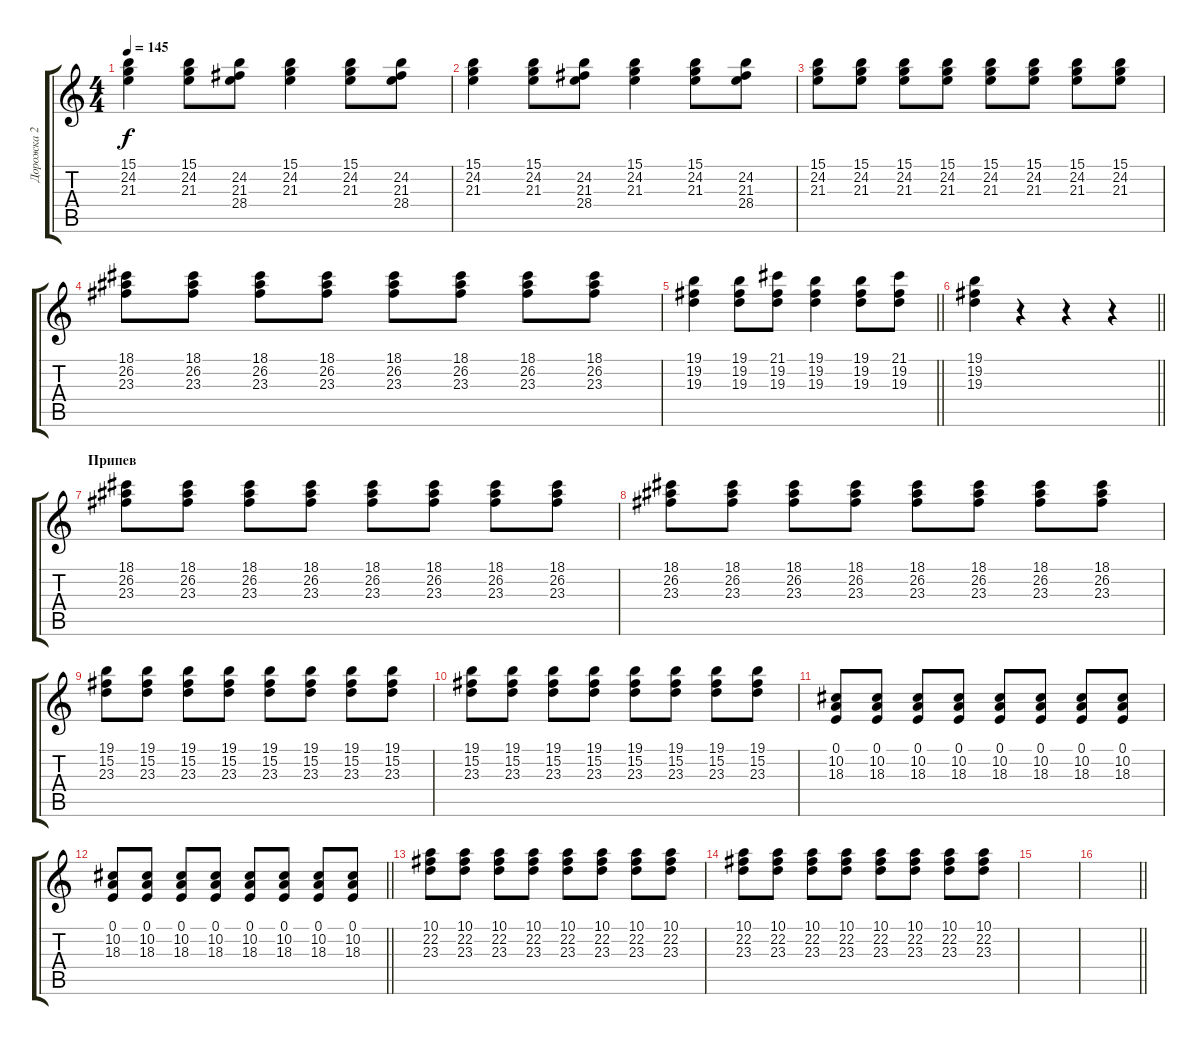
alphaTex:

\track ("Дорожка 2" "Дорожка 2") {instrument harmonica}
\staff {score tabs}
\tuning (E4 B3 G3 D3 A2 E2) {hide}
\ts (4 4)
\tempo 145
\clef g2
\ks c
(15.1 24.2 21.3).4{dy f} (15.1 24.2 21.3).8 (24.2 21.3 28.4).8 (15.1 24.2 21.3).4 (15.1 24.2 21.3).8 (24.2 21.3 28.4).8 |
(15.1 24.2 21.3).4 (15.1 24.2 21.3).8 (24.2 21.3 28.4).8 (15.1 24.2 21.3).4 (15.1 24.2 21.3).8 (24.2 21.3 28.4).8 |
(15.1 24.2 21.3).8 (15.1 24.2 21.3).8 (15.1 24.2 21.3).8 (15.1 24.2 21.3).8 (15.1 24.2 21.3).8 (15.1 24.2 21.3).8 (15.1 24.2 21.3).8 (15.1 24.2 21.3).8 |
(18.1 26.2 23.3).8 (18.1 26.2 23.3).8 (18.1 26.2 23.3).8 (18.1 26.2 23.3).8 (18.1 26.2 23.3).8 (18.1 26.2 23.3).8 (18.1 26.2 23.3).8 (18.1 26.2 23.3).8 |
\barLineRight lightlight
(19.1 19.2 19.3).4 (19.1 19.2 19.3).8 (21.1 19.2 19.3).8 (19.1 19.2 19.3).4 (19.1 19.2 19.3).8 (21.1 19.2 19.3).8 |
\barLineRight lightlight
(19.1 19.2 19.3).4 r.4 r.4 r.4 |
\section ("" "Припев")
(18.1 26.2 23.3).8 (18.1 26.2 23.3).8 (18.1 26.2 23.3).8 (18.1 26.2 23.3).8 (18.1 26.2 23.3).8 (18.1 26.2 23.3).8 (18.1 26.2 23.3).8 (18.1 26.2 23.3).8 |
(18.1 26.2 23.3).8 (18.1 26.2 23.3).8 (18.1 26.2 23.3).8 (18.1 26.2 23.3).8 (18.1 26.2 23.3).8 (18.1 26.2 23.3).8 (18.1 26.2 23.3).8 (18.1 26.2 23.3).8 |
(19.1 15.2 23.3).8 (19.1 15.2 23.3).8 (19.1 15.2 23.3).8 (19.1 15.2 23.3).8 (19.1 15.2 23.3).8 (19.1 15.2 23.3).8 (19.1 15.2 23.3).8 (19.1 15.2 23.3).8 |
(19.1 15.2 23.3).8 (19.1 15.2 23.3).8 (19.1 15.2 23.3).8 (19.1 15.2 23.3).8 (19.1 15.2 23.3).8 (19.1 15.2 23.3).8 (19.1 15.2 23.3).8 (19.1 15.2 23.3).8 |
(0.1 10.2 18.3).8 (0.1 10.2 18.3).8 (0.1 10.2 18.3).8 (0.1 10.2 18.3).8 (0.1 10.2 18.3).8 (0.1 10.2 18.3).8 (0.1 10.2 18.3).8 (0.1 10.2 18.3).8 |
\barLineRight lightlight
(0.1 10.2 18.3).8 (0.1 10.2 18.3).8 (0.1 10.2 18.3).8 (0.1 10.2 18.3).8 (0.1 10.2 18.3).8 (0.1 10.2 18.3).8 (0.1 10.2 18.3).8 (0.1 10.2 18.3).8 |
(10.1 22.2 23.3).8 (10.1 22.2 23.3).8 (10.1 22.2 23.3).8 (10.1 22.2 23.3).8 (10.1 22.2 23.3).8 (10.1 22.2 23.3).8 (10.1 22.2 23.3).8 (10.1 22.2 23.3).8 |
(10.1 22.2 23.3).8 (10.1 22.2 23.3).8 (10.1 22.2 23.3).8 (10.1 22.2 23.3).8 (10.1 22.2 23.3).8 (10.1 22.2 23.3).8 (10.1 22.2 23.3).8 (10.1 22.2 23.3).8 |
|
\barLineRight lightlight
